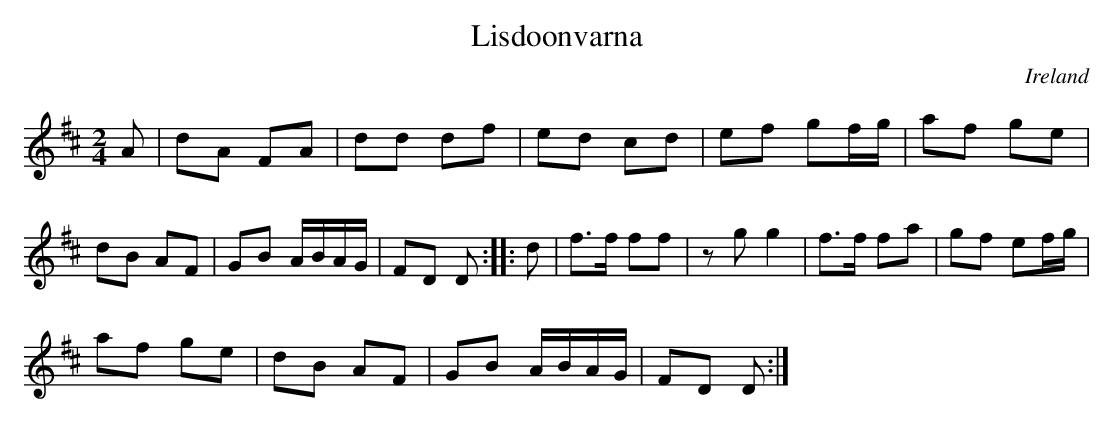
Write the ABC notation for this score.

X:1
T:Lisdoonvarna
M:2/4
L:1/16
O:Ireland
K:D
A2|d2A2 F2A2|d2d2 d2f2|e2d2 c2d2|e2f2 g2fg|a2f2 g2e2|
d2B2 A2F2|G2B2 ABAG|F2D2 D2::d2|f3f f2f2|z2 g2 g4|f3f f2a2|g2f2 e2fg|
a2f2 g2e2|d2B2 A2F2|G2B2 ABAG|F2D2 D2:|
